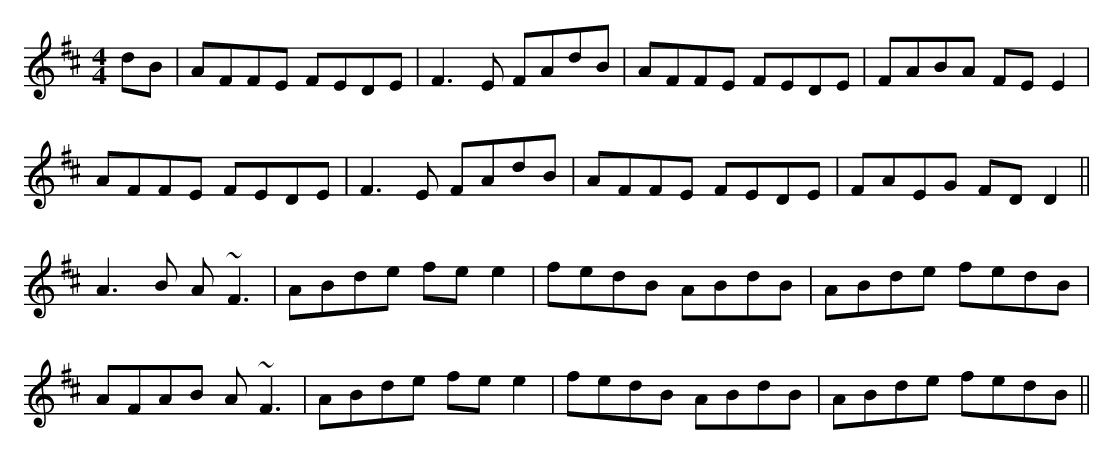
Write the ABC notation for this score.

X:1
M:4/4
K:D
dB|AFFE FEDE|F3E FAdB|AFFE FEDE|FABA FE E2|
AFFE FEDE|F3E FAdB|AFFE FEDE|FAEG FD D2||
A3B A ~F3|ABde fee2|fedB ABdB|ABde fedB|
AFAB A ~F3|ABde fee2|fedB ABdB|ABde fedB||
